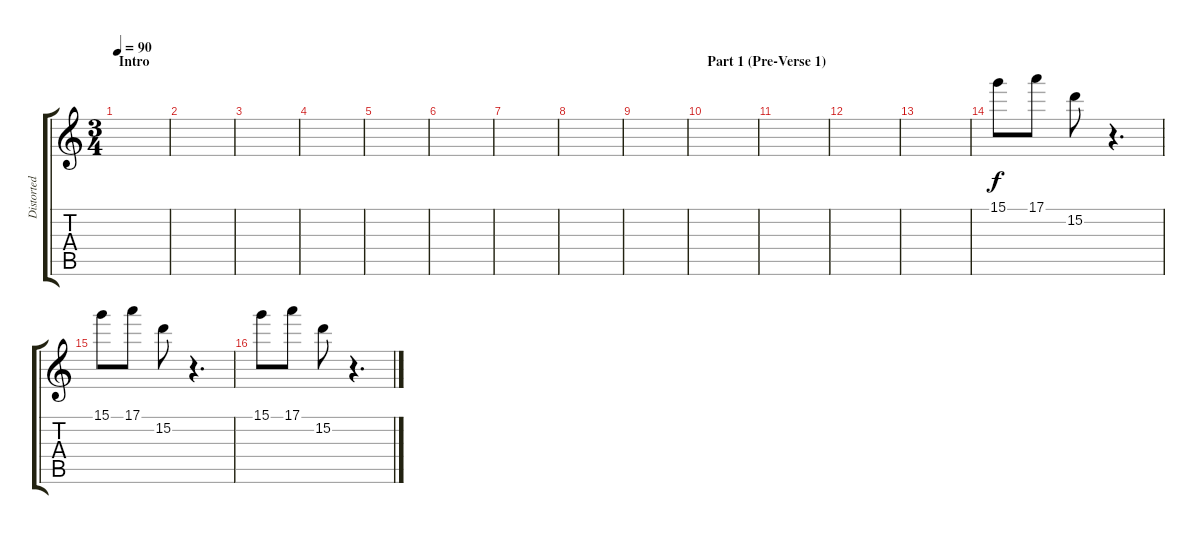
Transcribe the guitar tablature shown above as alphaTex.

\track ("Distorted Guitar III" "Distorted ") {instrument distortionguitar}
\staff {score tabs}
\tuning (E4 B3 G3 D3 A2 E2) {hide}
\ts (3 4)
\section ("" "Intro")
\tempo 90
\clef g2
\ks c
|
|
|
|
|
|
|
|
|
\section ("" "Part 1 (Pre-Verse 1)")
|
|
|
|
15.1.8 17.1.8 15.2.8 r.4{d} |
15.1.8 17.1.8 15.2.8 r.4{d} |
15.1.8 17.1.8 15.2.8 r.4{d}
